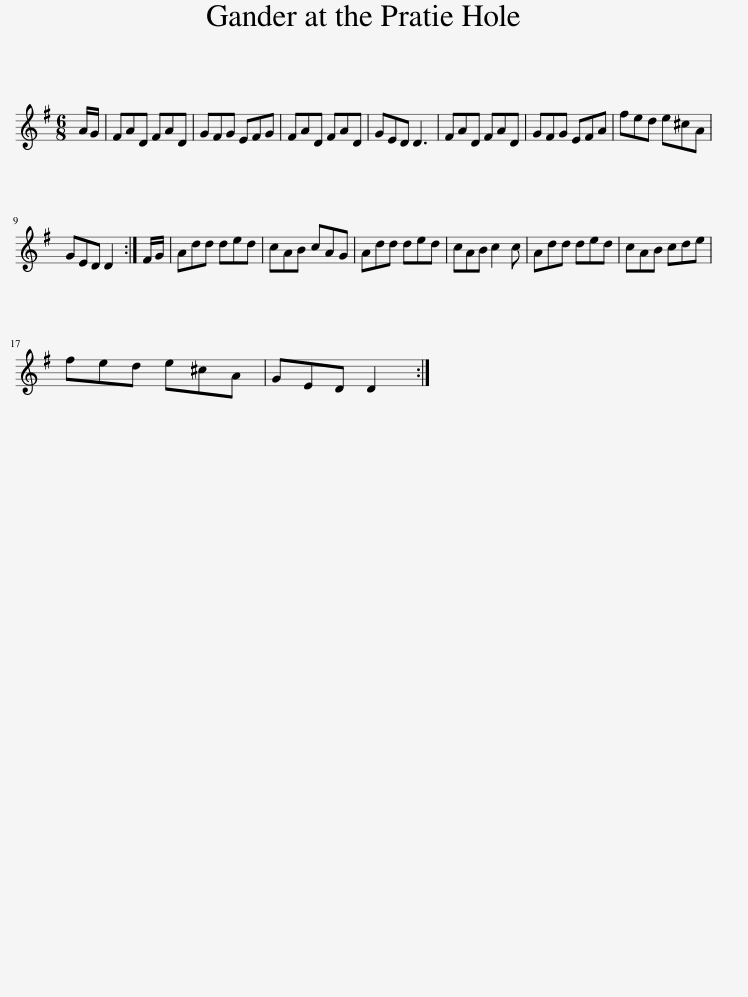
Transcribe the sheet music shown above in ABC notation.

X:1
L:1/8
M:6/8
I:linebreak $
K:G
V:1 treble
V:1
 A/G/ | FAD FAD | GFG EFG | FAD FAD | GED D3 | %5
 FAD FAD | GFG EFA | fed e^cA |$ GED D2 :| F/G/ | %10
 Add ded | cAB cAG | Add ded | cAB c2 c | Add ded | %15
 cAB cde |$ fed e^cA | GED D2 :| %18
